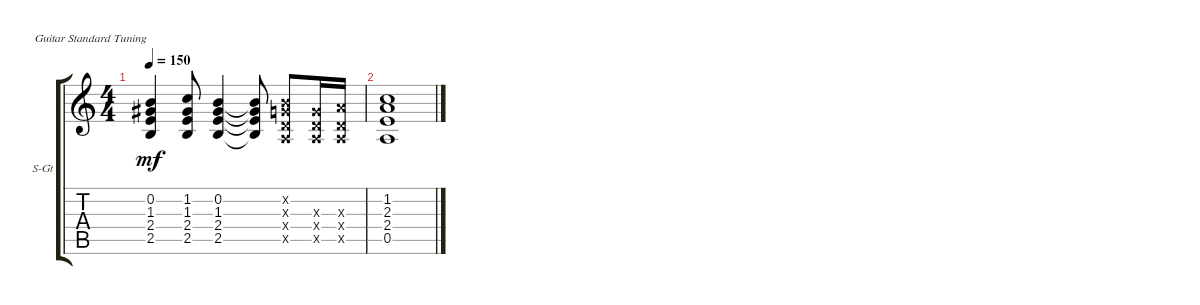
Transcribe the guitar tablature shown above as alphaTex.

\defaultSystemsLayout 4
\bracketExtendMode groupsimilarinstruments
\firstSystemTrackNameOrientation horizontal
\otherSystemsTrackNameOrientation horizontal
\track ("Steel Guitar" "S-Gt") {instrument electricguitarclean}
\staff {score tabs}
\tuning (E4 B3 G3 D3 A2 E2)
\ts (4 4)
\tempo 150
\clef g2
\ks aminor
(2.4 1.3 0.2 2.5).4{dy mf} (2.4 2.5 1.2 1.3).8 (1.3 2.4 2.5 0.2).4 (2.5{t} 2.4{t} 1.3{t} 0.2{t}).8 (0.5{x} 0.4{x} 0.3{x} 0.2{x}).8 (0.3{x} 0.4{x} 0.5{x}).16 (2.3{x} 0.4{x} 0.5{x}).16 |
(2.3 2.4 0.5 1.2).1
